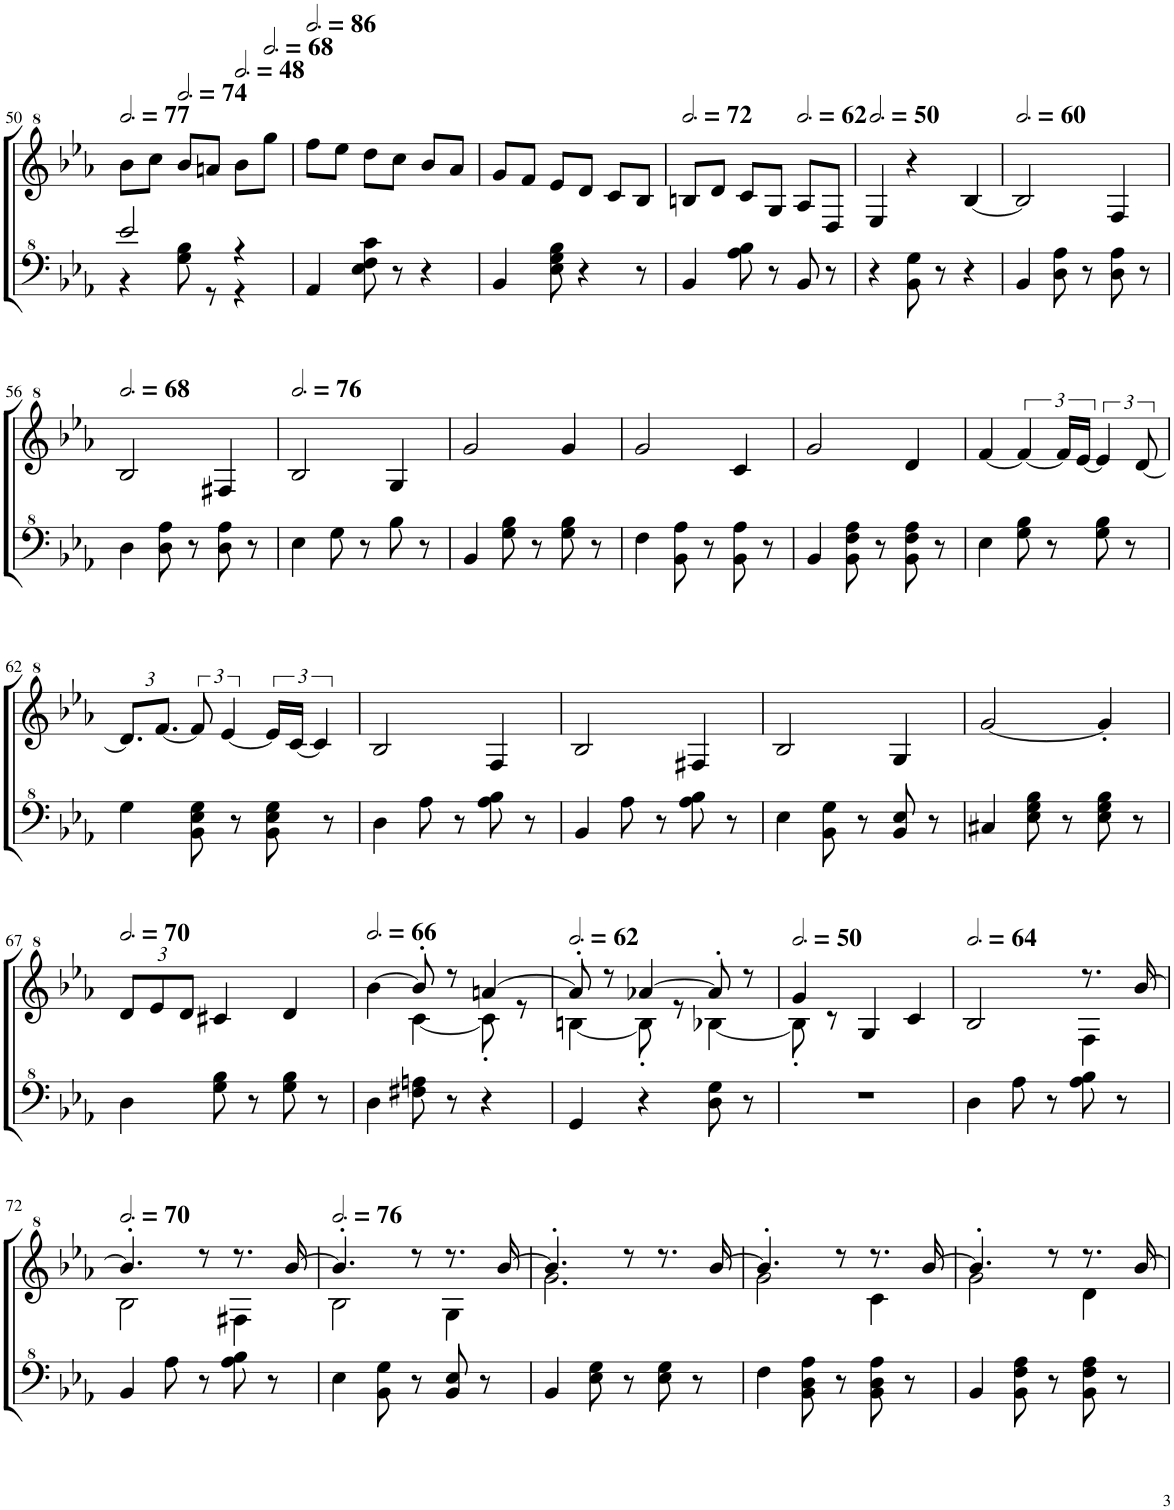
**kern	**kern
*part1	*part1
*staff2	*staff1
*I"Model III	*
!!LO:PB:g=z
*clefF^4	*clefG^2
*k[b-e-a-]	*k[b-e-a-]
*M3/4	*M3/4
*MM231	*MM231
=50	=50
*^	*
2ee-/	4r	8bb-\L
.	.	8ccc\J
*	*	*MM222
.	8g\ 8b-\	8bb-/L
.	8r	8aan/J
*	*	*MM144
4r	4r	8bb-\L
*	*	*MM204
.	.	8ggg\J
*v	*v	*
=51	=51
*	*MM258
4A-/	8fff\L
.	8eee-\J
8e-\ 8f\ 8cc\	8ddd\L
8r	8ccc\J
4r	8bb-/L
.	8aa-/J
=52	=52
4B-/	8gg/L
.	8ff/J
8e-\ 8g\ 8b-\	8ee-/L
4r	8dd/J
.	8cc/L
8r	8b-/J
=53	=53
*	*MM216
4B-/	8bn/L
.	8dd/J
8a-\ 8b-\	8cc/L
8r	8g/J
*	*MM186
8B-/	8a-/L
8r	8d/J
=54	=54
*	*MM150
4r	4e-/
8B-\ 8g\	4r
8r	.
4r	[4b-/
=55	=55
*	*MM180
4B-/	2b-/]
8d\ 8a-\	.
8r	.
8d\ 8a-\	4f/
8r	.
!!LO:LB:g=z
=56	=56
*	*MM204
4d\	2b-/
8d\ 8a-\	.
8r	.
8d\ 8a-\	4f#X/
8r	.
=57	=57
*	*MM228
4e-\	2b-/
8g\	.
8r	.
8b-\	4g/
8r	.
=58	=58
4B-/	2gg/
8g\ 8b-\	.
8r	.
8g\ 8b-\	4gg/
8r	.
=59	=59
4f\	2gg/
8B-\ 8a-\	.
8r	.
8B-\ 8a-\	4cc/
8r	.
=60	=60
4B-/	2gg/
8B-\ 8f\ 8a-\	.
8r	.
8B-\ 8f\ 8a-\	4dd/
8r	.
=61	=61
4e-\	[4ff/
8g\ 8b-\	6ff/_
8r	.
.	24ff/LL]
.	[24ee-/JJ
8g\ 8b-\	6ee-/]
8r	.
.	[12dd/
!!LO:LB:g=z
=62	=62
*	*Xbrackettup
4g\	12.dd/L]
.	[12.ff/J
*	*brackettup
8B-\ 8e-\ 8g\	12ff/]
.	[6ee-/
8r	.
8B-\ 8e-\ 8g\	24ee-/LL]
.	[24cc/JJ
.	6cc/]
8r	.
=63	=63
4d\	2b-/
8a-\	.
8r	.
8a-\ 8b-\	4f/
8r	.
=64	=64
4B-/	2b-/
8a-\	.
8r	.
8a-\ 8b-\	4f#X/
8r	.
=65	=65
4e-\	2b-/
8B-\ 8g\	.
8r	.
8B-/ 8e-/	4g/
8r	.
=66	=66
4c#X/	[2gg/
8e-\ 8g\ 8b-\	.
8r	.
8e-\ 8g\ 8b-\	4gg'/]
8r	.
!!LO:LB:g=z
=67	=67
*	*Xbrackettup
*	*MM210
4d\	12dd/L
.	12ee-/
.	12dd/J
8g\ 8b-\	4cc#X/
8r	.
8g\ 8b-\	4dd/
8r	.
=68	=68
*	*MM198
*	*^
4d\	[4bb-\	4ryy
8f#X\ 8an\	8bb-'/]	[4cc\
8r	8r	.
4r	[4aan/	8cc'\]
.	.	8r
=69	=69	=69
*	*MM186	*
4G/	8aa'/]	[4bn\
.	8r	.
4r	[4aa-X/	8b'\]
.	.	8r
8d\ 8g\	8aa-'/]	[4b-X\
8r	8r	.
=70	=70	=70
*	*MM150	*
2.r	4gg/	8b-'\]
.	.	8r
.	4g/	2ryy
.	4cc/	.
=71	=71	=71
*	*MM192	*
4d\	2b-/	2ryy
8a-\	.	.
8r	.	.
8a-\ 8b-\	8.r	4f\
8r	.	.
.	[16bb-/	.
!!LO:LB:g=z	!!
=72	=72	=72
*	*MM210	*
4B-/	4.bb-'/]	2b-\
8a-\	.	.
8r	8r	.
8a-\ 8b-\	8.r	4f#X\
8r	.	.
.	[16bb-/	.
=73	=73	=73
*	*MM228	*
4e-\	4.bb-'/]	2b-\
8B-\ 8g\	.	.
8r	8r	.
8B-/ 8e-/	8.r	4g\
8r	.	.
.	[16bb-/	.
=74	=74	=74
4B-/	4.bb-'/]	2.gg\
8e-\ 8g\	.	.
8r	8r	.
8e-\ 8g\	8.r	.
8r	.	.
.	[16bb-/	.
=75	=75	=75
4f\	4.bb-'/]	2gg\
8B-\ 8d\ 8a-\	.	.
8r	8r	.
8B-\ 8d\ 8a-\	8.r	4cc\
8r	.	.
.	[16bb-/	.
=76	=76	=76
4B-/	4.bb-'/]	2gg\
8B-\ 8f\ 8a-\	.	.
8r	8r	.
8B-\ 8f\ 8a-\	8.r	4dd\
8r	.	.
.	[16bb-/	.
*	*v	*v
=	=
*-	*-
